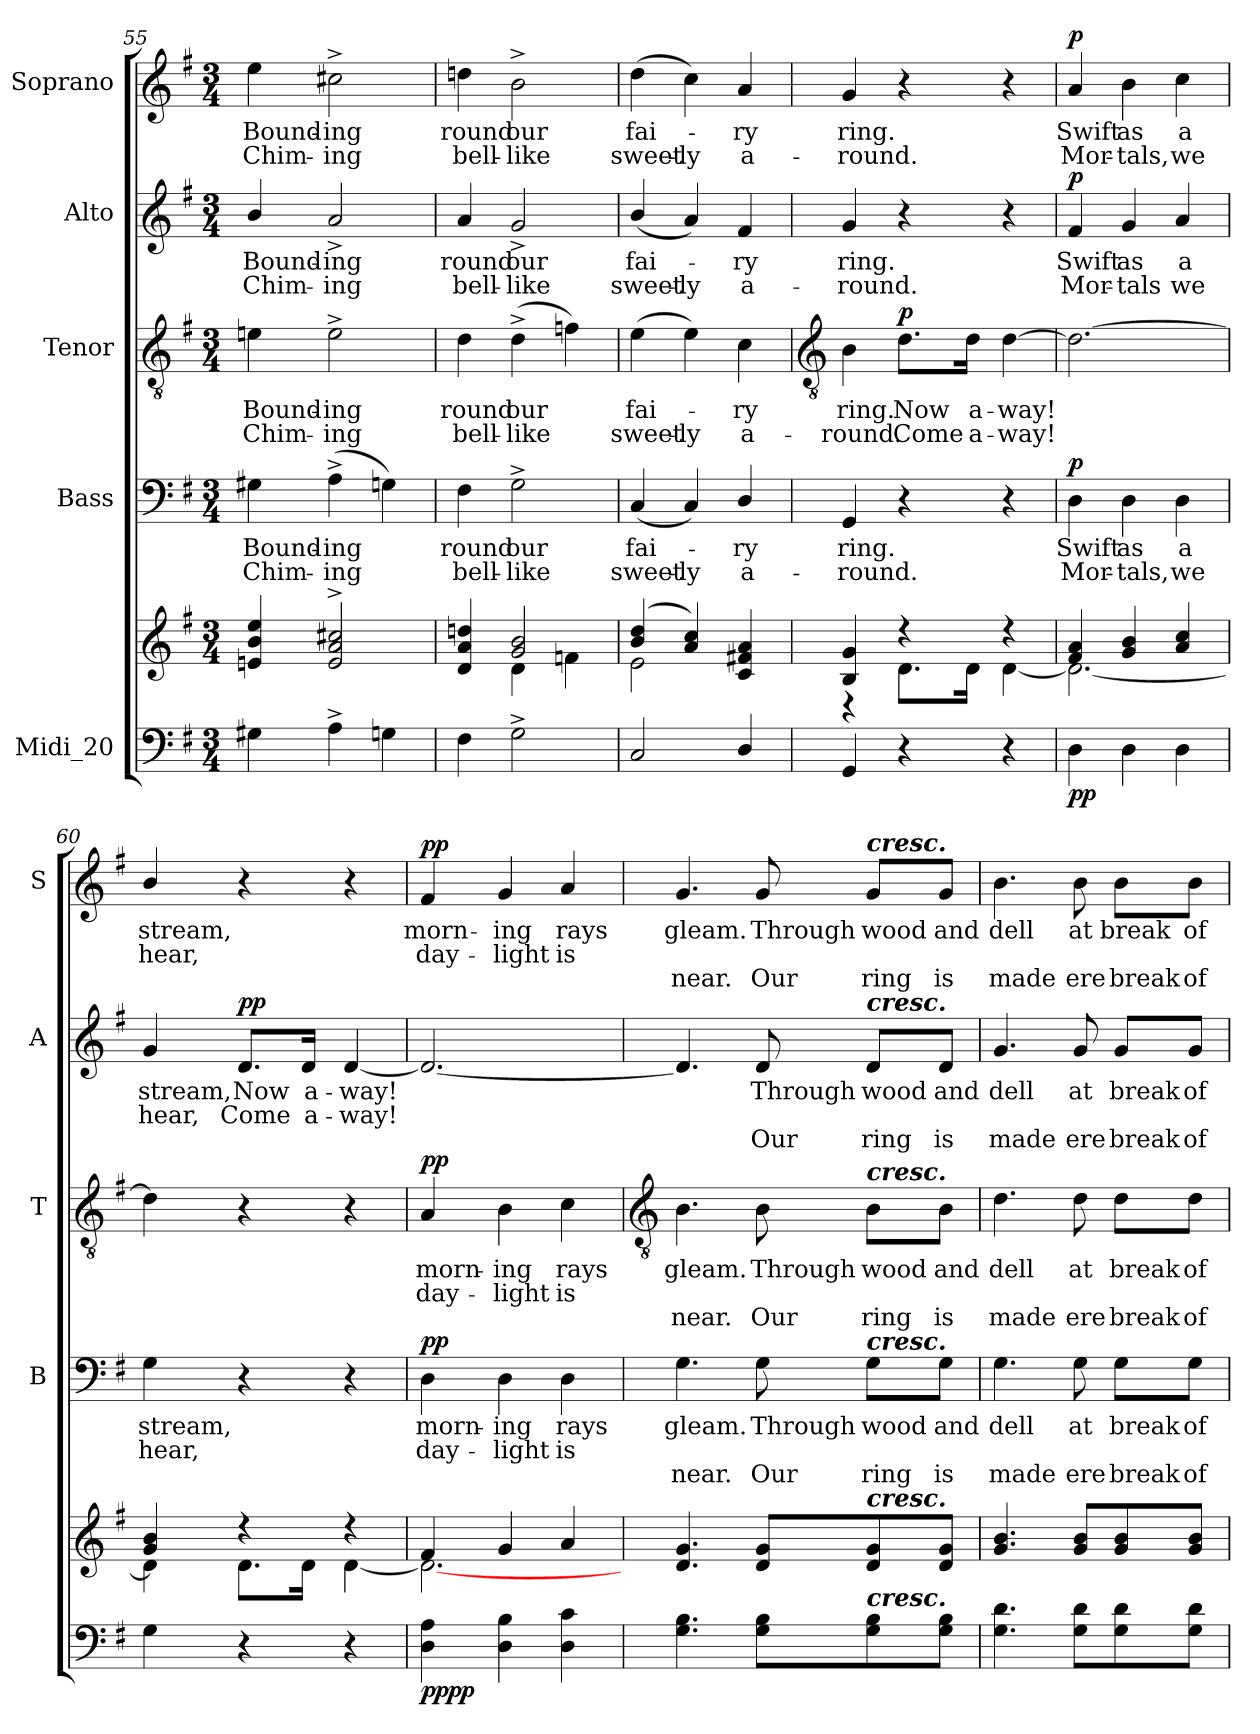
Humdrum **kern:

**kern	**kern	**dynam	**kern	**text	**text	**text	**dynam	**kern	**text	**text	**text	**dynam	**kern	**text	**text	**text	**dynam	**kern	**text	**text	**text	**dynam
*part5	*part5	*part5	*part4	*part4	*part4	*part4	*part4	*part3	*part3	*part3	*part3	*part3	*part2	*part2	*part2	*part2	*part2	*part1	*part1	*part1	*part1	*part1
*staff6	*staff5	*staff5/6	*staff4	*staff4	*staff4	*staff4	*staff4	*staff3	*staff3	*staff3	*staff3	*staff3	*staff2	*staff2	*staff2	*staff2	*staff2	*staff1	*staff1	*staff1	*staff1	*staff1
*I"Midi_20	*	*	*I"Bass	*	*	*	*	*I"Tenor	*	*	*	*	*I"Alto	*	*	*	*	*I"Soprano	*	*	*	*
*	*	*	*I'B	*	*	*	*	*I'T	*	*	*	*	*I'A	*	*	*	*	*I'S	*	*	*	*
*clefF4	*clefG2	*	*clefF4	*	*	*	*	*clefGv2	*	*	*	*	*clefG2	*	*	*	*	*clefG2	*	*	*	*
*k[f#]	*k[f#]	*	*k[f#]	*	*	*	*	*k[f#]	*	*	*	*	*k[f#]	*	*	*	*	*k[f#]	*	*	*	*
*G:	*G:	*	*G:	*	*	*	*	*G:	*	*	*	*	*G:	*	*	*	*	*G:	*	*	*	*
*M3/4	*M3/4	*	*M3/4	*	*	*	*	*M3/4	*	*	*	*	*M3/4	*	*	*	*	*M3/4	*	*	*	*
=55	=55	=55	=55	=55	=55	=55	=55	=55	=55	=55	=55	=55	=55	=55	=55	=55	=55	=55	=55	=55	=55	=55
*	*^	*	*	*	*	*	*	*	*	*	*	*	*	*	*	*	*	*	*	*	*	*
!	!	!	!	!	!LO:LY:b	!LO:LY:b	!	!	!	!LO:LY:b	!LO:LY:b	!	!	!	!LO:LY:b	!LO:LY:b	!	!	!	!LO:LY:b	!LO:LY:b	!	!
4G#X\	4en 4b 4ee	2.ryy	.	4G#X\	Bound-	-Chim-	.	.	4en\	Bound-	-Chim-	.	.	4b/	Bound-	-Chim-	.	.	4ee	Bound-	-Chim-	.	.
!	!	!	!	!	!LO:LY:b	!LO:LY:b	!	!	!	!LO:LY:b	!LO:LY:b	!	!	!	!LO:LY:b	!LO:LY:b	!	!	!	!LO:LY:b	!LO:LY:b	!	!
4A^	2e^ 2a^ 2cc#X^	.	.	(>4A^	-ing	ing	.	.	2e^	-ing	ing	.	.	2a^	-ing	ing	.	.	2cc#X^	-ing	ing	.	.
4Gn	.	.	.	4Gn)	.	.	.	.	.	.	.	.	.	.	.	.	.	.	.	.	.	.	.
=56	=56	=56	=56	=56	=56	=56	=56	=56	=56	=56	=56	=56	=56	=56	=56	=56	=56	=56	=56	=56	=56	=56	=56
!	!	!	!	!	!LO:LY:b	!LO:LY:b	!	!	!	!LO:LY:b	!LO:LY:b	!	!	!	!LO:LY:b	!LO:LY:b	!	!	!	!LO:LY:b	!LO:LY:b	!	!
4F#	4d 4a 4ddn	4ryy	.	4F#	round	bell-	.	.	4d	round	bell-	.	.	4a	round	bell-	.	.	4ddn	round	bell-	.	.
!	!	!	!	!	!LO:LY:b	!LO:LY:b	!	!	!	!LO:LY:b	!LO:LY:b	!	!	!	!LO:LY:b	!LO:LY:b	!	!	!	!LO:LY:b	!LO:LY:b	!	!
2G^	2g 2b	4d\	.	2G^	-our	like	.	.	(>4d^	-our	like	.	.	2g^	-our	like	.	.	2b^	-our	like	.	.
.	.	4fn\	.	.	.	.	.	.	4fn)	.	.	.	.	.	.	.	.	.	.	.	.	.	.
=57	=57	=57	=57	=57	=57	=57	=57	=57	=57	=57	=57	=57	=57	=57	=57	=57	=57	=57	=57	=57	=57	=57	=57
!	!	!	!	!	!LO:LY:b	!LO:LY:b	!	!	!	!LO:LY:b	!LO:LY:b	!	!	!	!LO:LY:b	!LO:LY:b	!	!	!	!LO:LY:b	!LO:LY:b	!	!
2C	(<4b/ 4dd/	2e\	.	(<4C	fai-	sweet-	.	.	(>4e	fai-	sweet-	.	.	(<4b/	fai-	sweet-	.	.	(>4dd	fai-	sweet-	.	.
!	!	!	!	!	!	!LO:LY:b	!	!	!	!	!LO:LY:b	!	!	!	!	!LO:LY:b	!	!	!	!	!LO:LY:b	!	!
.	4a/ 4cc/)	.	.	4C)	.	-ly	.	.	4e)	.	-ly	.	.	4a)	.	-ly	.	.	4cc)	.	-ly	.	.
!	!	!	!	!	!LO:LY:b	!LO:LY:b	!	!	!	!LO:LY:b	!LO:LY:b	!	!	!	!LO:LY:b	!LO:LY:b	!	!	!	!LO:LY:b	!LO:LY:b	!	!
4D/	4c 4f#X 4a	4ryy	.	4D/	ry	a-	.	.	4c\	ry	a-	.	.	4f#	ry	a-	.	.	4a	ry	a-	.	.
!!LO:LB:g=z
=58	=58	=58	=58	=58	=58	=58	=58	=58	=58	=58	=58	=58	=58	=58	=58	=58	=58	=58	=58	=58	=58	=58	=58
*	*	*	*	*	*	*	*	*	*clefGv2	*	*	*	*	*	*	*	*	*	*	*	*	*	*
!	!	!	!	!	!LO:LY:b	!LO:LY:b	!	!	!	!LO:LY:b	!LO:LY:b	!	!	!	!LO:LY:b	!LO:LY:b	!	!	!	!LO:LY:b	!LO:LY:b	!	!
4GG	4B 4g	4r	.	4GG	-ring.	round.	.	.	4B	-ring.	round.	.	.	4g	-ring.	round.	.	.	4g	-ring.	round.	.	.
!	!	!	!	!	!	!	!	!	!	!LO:LY:b	!LO:LY:b	!	!LO:DY:b	!	!	!	!	!	!	!	!	!	!
4r	4r	8.d\L	.	4r	.	.	.	.	8.d\L	Now	Come	.	p	4r	.	.	.	.	4r	.	.	.	.
!	!	!	!	!	!	!	!	!	!	!LO:LY:b	!LO:LY:b	!	!	!	!	!	!	!	!	!	!	!	!
.	.	16d\J	.	.	.	.	.	.	16d\Jk	a-	-a-	.	.	.	.	.	.	.	.	.	.	.	.
!	!	!	!	!	!	!	!	!	!	!LO:LY:b	!LO:LY:b	!	!	!	!	!	!	!	!	!	!	!	!
4r	4r	[4d\	.	4r	.	.	.	.	[4d	-way!	way!	.	.	4r	.	.	.	.	4r	.	.	.	.
=59	=59	=59	=59	=59	=59	=59	=59	=59	=59	=59	=59	=59	=59	=59	=59	=59	=59	=59	=59	=59	=59	=59	=59
!	!	!	!LO:DY:b=2	!	!LO:LY:b	!LO:LY:b	!	!	!	!	!	!	!	!	!LO:LY:b	!LO:LY:b	!	!	!	!LO:LY:b	!LO:LY:b	!	!
!	!	!	!LO:DY:n=1:b	!	!	!	!	!LO:DY:b	!	!	!	!	!	!	!	!	!	!LO:DY:b	!	!	!	!	!LO:DY:b
4D	4f# 4a	2.d\_	p p	4D	Swift	Mor-	.	p	2.d_	.	.	.	.	4f#	Swift	Mor-	.	p	4a	Swift	Mor-	.	p
!	!	!	!	!	!LO:LY:b	!LO:LY:b	!	!	!	!	!	!	!	!	!LO:LY:b	!LO:LY:b	!	!	!	!LO:LY:b	!LO:LY:b	!	!
4D	4g 4b	.	.	4D	-as	tals,	.	.	.	.	.	.	.	4g	-as	tals	.	.	4b	-as	tals,	.	.
!	!	!	!	!	!LO:LY:b	!LO:LY:b	!	!	!	!	!	!	!	!	!LO:LY:b	!LO:LY:b	!	!	!	!LO:LY:b	!LO:LY:b	!	!
4D	4a 4cc	.	.	4D	a	we	.	.	.	.	.	.	.	4a	a	we	.	.	4cc	a	we	.	.
=60	=60	=60	=60	=60	=60	=60	=60	=60	=60	=60	=60	=60	=60	=60	=60	=60	=60	=60	=60	=60	=60	=60	=60
!	!	!	!	!	!LO:LY:b	!LO:LY:b	!	!	!	!	!	!	!	!	!LO:LY:b	!LO:LY:b	!	!	!	!LO:LY:b	!LO:LY:b	!	!
4G\	4g/ 4b/	4d\]	.	4G\	stream,	hear,	.	.	4d]	.	.	.	.	4g	stream,	hear,	.	.	4b/	stream,	hear,	.	.
!	!	!	!	!	!	!	!	!	!	!	!	!	!	!	!LO:LY:b	!LO:LY:b	!	!LO:DY:b	!	!	!	!	!
4r	4r	8.d\L	.	4r	.	.	.	.	4r	.	.	.	.	8.d/L	Now	Come	.	pp	4r	.	.	.	.
!	!	!	!	!	!	!	!	!	!	!	!	!	!	!	!LO:LY:b	!LO:LY:b	!	!	!	!	!	!	!
.	.	16d\J	.	.	.	.	.	.	.	.	.	.	.	16d/Jk	a-	-a-	.	.	.	.	.	.	.
!	!	!	!	!	!	!	!	!	!	!	!	!	!	!	!LO:LY:b	!LO:LY:b	!	!	!	!	!	!	!
4r	4r	[4d\	.	4r	.	.	.	.	4r	.	.	.	.	[4d	-way!	way!	.	.	4r	.	.	.	.
=61	=61	=61	=61	=61	=61	=61	=61	=61	=61	=61	=61	=61	=61	=61	=61	=61	=61	=61	=61	=61	=61	=61	=61
!	!	!	!LO:DY:b=2	!	!LO:LY:b	!LO:LY:b	!	!	!	!LO:LY:b	!LO:LY:b	!	!	!	!	!	!	!	!	!LO:LY:b	!LO:LY:b	!	!
!	!	!	!LO:DY:n=1:b	!	!	!	!	!LO:DY:b	!	!	!	!	!LO:DY:b	!	!	!	!	!	!	!	!	!	!LO:DY:b
4D 4A	4f#	2.d\_	pp pp	4D	morn-	-day-	.	pp	4A	morn-	-day-	.	pp	2.d_	.	.	.	.	4f#	morn-	-day-	.	pp
!	!	!	!	!	!LO:LY:b	!LO:LY:b	!	!	!	!LO:LY:b	!LO:LY:b	!	!	!	!	!	!	!	!	!LO:LY:b	!LO:LY:b	!	!
4D 4B	4g	.	.	4D	-ing	light	.	.	4B	-ing	light	.	.	.	.	.	.	.	4g	-ing	light	.	.
!	!	!	!	!	!LO:LY:b	!LO:LY:b	!	!	!	!LO:LY:b	!LO:LY:b	!	!	!	!	!	!	!	!	!LO:LY:b	!LO:LY:b	!	!
4D 4c	4a	.	.	4D	rays	is	.	.	4c	rays	is	.	.	.	.	.	.	.	4a	rays	is	.	.
*	*v	*v	*	*	*	*	*	*	*	*	*	*	*	*	*	*	*	*	*	*	*	*	*
!!LO:LB:g=z
=62	=62	=62	=62	=62	=62	=62	=62	=62	=62	=62	=62	=62	=62	=62	=62	=62	=62	=62	=62	=62	=62	=62
*	*	*	*	*	*	*	*	*clefGv2	*	*	*	*	*	*	*	*	*	*	*	*	*	*
!	!	!	!	!LO:LY:b	!	!LO:LY:b	!	!	!LO:LY:b	!	!LO:LY:b	!	!	!	!	!	!	!	!LO:LY:b	!	!LO:LY:b	!
4.G 4.B	4.d 4.g	.	4.G	gleam.	.	near.	.	4.B	gleam.	.	near.	.	4.d]	.	.	.	.	4.g	gleam.	.	near.	.
!	!	!	!	!LO:LY:b	!	!LO:LY:b	!	!	!LO:LY:b	!	!LO:LY:b	!	!	!LO:LY:b	!	!LO:LY:b	!	!	!LO:LY:b	!	!LO:LY:b	!
8G 8BL	8d 8gL	.	8G	Through	.	Our	.	8B	Through	.	Our	.	8d	Through	.	Our	.	8g	Through	.	Our	.
!	!	!	!	!	!	!	!	!	!	!	!	!	!	!	!	!	!	!LO:TX:a:Bi:t=cresc.	!	!	!	!
!	!	!	!	!	!	!	!	!	!	!	!	!	!LO:TX:a:Bi:t=cresc.	!	!	!	!	!	!	!	!	!
!	!	!	!	!	!	!	!	!LO:TX:a:Bi:t=cresc.	!	!	!	!	!	!	!	!	!	!	!	!	!	!
!	!	!	!LO:TX:a:Bi:t=cresc.	!	!	!	!	!	!	!	!	!	!	!	!	!	!	!	!	!	!	!
!	!LO:TX:a:Bi:t=cresc.	!	!	!	!	!	!	!	!	!	!	!	!	!	!	!	!	!	!	!	!	!
!LO:TX:a:Bi:t=cresc.	!	!	!	!	!	!	!	!	!	!	!	!	!	!	!	!	!	!	!	!	!	!
!	!	!	!	!LO:LY:b	!	!LO:LY:b	!	!	!LO:LY:b	!	!LO:LY:b	!	!	!LO:LY:b	!	!LO:LY:b	!	!	!LO:LY:b	!	!LO:LY:b	!
8G 8B	8d 8g	.	8G\L	wood	.	ring	.	8B\L	wood	.	ring	.	8d/L	wood	.	ring	.	8g/L	wood	.	ring	.
!	!	!	!	!LO:LY:b	!	!LO:LY:b	!	!	!LO:LY:b	!	!LO:LY:b	!	!	!LO:LY:b	!	!LO:LY:b	!	!	!LO:LY:b	!	!LO:LY:b	!
8G 8BJ	8d 8gJ	.	8G\J	and	.	is	.	8B\J	and	.	is	.	8d/J	and	.	is	.	8g/J	and	.	is	.
=63	=63	=63	=63	=63	=63	=63	=63	=63	=63	=63	=63	=63	=63	=63	=63	=63	=63	=63	=63	=63	=63	=63
!	!	!	!	!LO:LY:b	!	!LO:LY:b	!	!	!LO:LY:b	!	!LO:LY:b	!	!	!LO:LY:b	!	!LO:LY:b	!	!	!LO:LY:b	!	!LO:LY:b	!
4.G 4.d	4.g 4.b	.	4.G	dell	.	made	.	4.d	dell	.	made	.	4.g	dell	.	made	.	4.b	dell	.	made	.
!	!	!	!	!LO:LY:b	!	!LO:LY:b	!	!	!LO:LY:b	!	!LO:LY:b	!	!	!LO:LY:b	!	!LO:LY:b	!	!	!LO:LY:b	!	!LO:LY:b	!
8G 8dL	8g 8bL	.	8G	at	.	ere	.	8d	at	.	ere	.	8g	at	.	ere	.	8b	at	.	ere	.
!	!	!	!	!LO:LY:b	!	!LO:LY:b	!	!	!LO:LY:b	!	!LO:LY:b	!	!	!LO:LY:b	!	!LO:LY:b	!	!	!LO:LY:b	!	!LO:LY:b	!
8G 8d	8g 8b	.	8G\L	break	.	break	.	8d\L	break	.	break	.	8g/L	break	.	break	.	8b\L	break	.	break	.
!	!	!	!	!LO:LY:b	!	!LO:LY:b	!	!	!LO:LY:b	!	!LO:LY:b	!	!	!LO:LY:b	!	!LO:LY:b	!	!	!LO:LY:b	!	!LO:LY:b	!
8G 8dJ	8g 8bJ	.	8G\J	of	.	of	.	8d\J	of	.	of	.	8g/J	of	.	of	.	8b\J	of	.	of	.
=	=	=	=	=	=	=	=	=	=	=	=	=	=	=	=	=	=	=	=	=	=	=
*-	*-	*-	*-	*-	*-	*-	*-	*-	*-	*-	*-	*-	*-	*-	*-	*-	*-	*-	*-	*-	*-	*-
